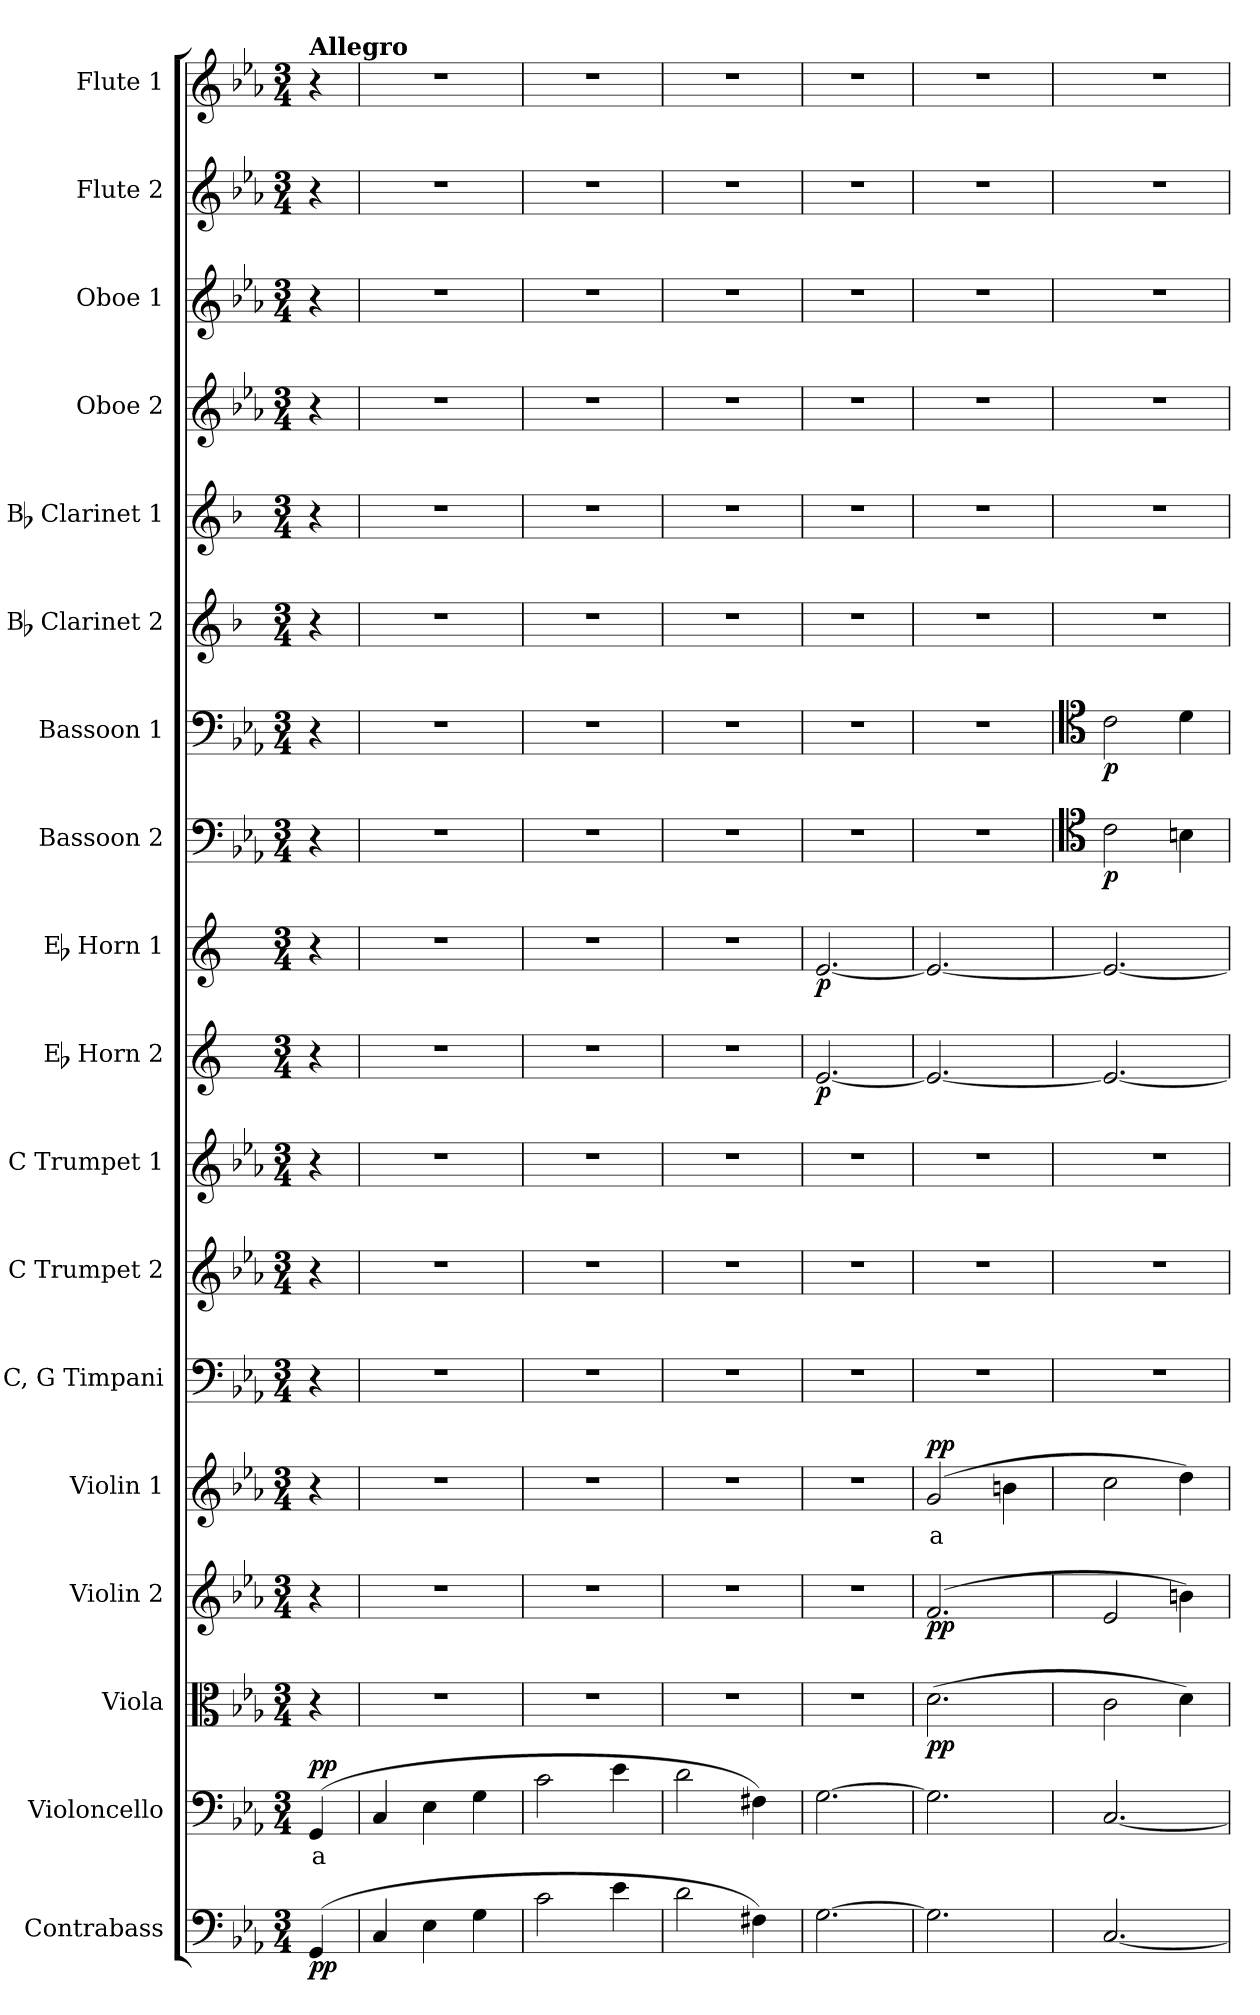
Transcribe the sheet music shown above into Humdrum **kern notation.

**kern	**dynam	**kern	**text	**dynam	**kern	**dynam	**kern	**dynam	**kern	**text	**dynam	**kern	**kern	**kern	**kern	**dynam	**kern	**dynam	**kern	**dynam	**kern	**dynam	**kern	**kern	**kern	**kern	**kern	**kern
*part18	*part18	*part17	*part17	*part17	*part16	*part16	*part15	*part15	*part14	*part14	*part14	*part13	*part12	*part11	*part10	*part10	*part9	*part9	*part8	*part8	*part7	*part7	*part6	*part5	*part4	*part3	*part2	*part1
*staff18	*staff18	*staff17	*staff17	*staff17	*staff16	*staff16	*staff15	*staff15	*staff14	*staff14	*staff14	*staff13	*staff12	*staff11	*staff10	*staff10	*staff9	*staff9	*staff8	*staff8	*staff7	*staff7	*staff6	*staff5	*staff4	*staff3	*staff2	*staff1
*I"Contrabass	*	*I"Violoncello	*	*	*I"Viola	*	*I"Violin 2	*	*I"Violin 1	*	*	*I"C, G Timpani	*I"C Trumpet 2	*I"C Trumpet 1	*I"Eb Horn 2	*	*I"Eb Horn 1	*	*I"Bassoon 2	*	*I"Bassoon 1	*	*I"Bb Clarinet 2	*I"Bb Clarinet 1	*I"Oboe 2	*I"Oboe 1	*I"Flute 2	*I"Flute 1
*I'Cb	*	*I'Vc	*	*	*I'Vla	*	*I'Vln 2	*	*I'Vln 1	*	*	*I'Timp	*I'Tpt 2	*I'Tpt 1	*I'Hn 2	*	*I'Hn 1	*	*I'Bsn 2	*	*I'Bsn 1	*	*I'Cl 2	*I'Cl 1	*I'Ob 2	*I'Ob 1	*I'Fl 2	*I'Fl 1
*clefF4	*	*clefF4	*	*	*clefC3	*	*clefG2	*	*clefG2	*	*	*clefF4	*clefG2	*clefG2	*clefG2	*	*clefG2	*	*clefF4	*	*clefF4	*	*clefG2	*clefG2	*clefG2	*clefG2	*clefG2	*clefG2
*ITrd7c12	*	*	*	*	*	*	*	*	*	*	*	*	*	*	*ITrd5c9	*	*ITrd5c9	*	*	*	*	*	*ITrd1c2	*ITrd1c2	*	*	*	*
*k[b-e-a-]	*	*k[b-e-a-]	*	*	*k[b-e-a-]	*	*k[b-e-a-]	*	*k[b-e-a-]	*	*	*k[b-e-a-]	*k[b-e-a-]	*k[b-e-a-]	*k[b-e-a-]	*	*k[b-e-a-]	*	*k[b-e-a-]	*	*k[b-e-a-]	*	*k[b-e-a-]	*k[b-e-a-]	*k[b-e-a-]	*k[b-e-a-]	*k[b-e-a-]	*k[b-e-a-]
*M3/4	*	*M3/4	*	*	*M3/4	*	*M3/4	*	*M3/4	*	*	*M3/4	*M3/4	*M3/4	*M3/4	*	*M3/4	*	*M3/4	*	*M3/4	*	*M3/4	*M3/4	*M3/4	*M3/4	*M3/4	*M3/4
*MM288	*	*MM288	*	*	*MM288	*	*MM288	*	*MM288	*	*	*MM288	*MM288	*MM288	*MM288	*	*MM288	*	*MM288	*	*MM288	*	*MM288	*MM288	*MM288	*MM288	*MM288	*MM288
=1	=1	=1	=1	=1	=1	=1	=1	=1	=1	=1	=1	=1	=1	=1	=1	=1	=1	=1	=1	=1	=1	=1	=1	=1	=1	=1	=1	=1
!	!	!	!	!	!	!	!	!	!	!	!	!	!	!	!	!	!	!	!	!	!	!	!	!	!	!	!	!LO:TX:a:B:t=Allegro
!	!LO:DY:b	!	!LO:LY:b:color=#FF0000	!LO:DY:b	!	!	!	!	!	!	!	!	!	!	!	!	!	!	!	!	!	!	!	!	!	!	!	!
(4GGG/	pp	(4GG/	a	pp	4r	.	4r	.	4r	.	.	4r	4r	4r	4r	.	4r	.	4r	.	4r	.	4r	4r	4r	4r	4r	4r
=2	=2	=2	=2	=2	=2	=2	=2	=2	=2	=2	=2	=2	=2	=2	=2	=2	=2	=2	=2	=2	=2	=2	=2	=2	=2	=2	=2	=2
4CC/	.	4C/	.	.	2.r	.	2.r	.	2.r	.	.	2.r	2.r	2.r	2.r	.	2.r	.	2.r	.	2.r	.	2.r	2.r	2.r	2.r	2.r	2.r
4EE-\	.	4E-\	.	.	.	.	.	.	.	.	.	.	.	.	.	.	.	.	.	.	.	.	.	.	.	.	.	.
4GG\	.	4G\	.	.	.	.	.	.	.	.	.	.	.	.	.	.	.	.	.	.	.	.	.	.	.	.	.	.
=3	=3	=3	=3	=3	=3	=3	=3	=3	=3	=3	=3	=3	=3	=3	=3	=3	=3	=3	=3	=3	=3	=3	=3	=3	=3	=3	=3	=3
2C\	.	2c\	.	.	2.r	.	2.r	.	2.r	.	.	2.r	2.r	2.r	2.r	.	2.r	.	2.r	.	2.r	.	2.r	2.r	2.r	2.r	2.r	2.r
4E-\	.	4e-\	.	.	.	.	.	.	.	.	.	.	.	.	.	.	.	.	.	.	.	.	.	.	.	.	.	.
=4	=4	=4	=4	=4	=4	=4	=4	=4	=4	=4	=4	=4	=4	=4	=4	=4	=4	=4	=4	=4	=4	=4	=4	=4	=4	=4	=4	=4
2D\	.	2d\	.	.	2.r	.	2.r	.	2.r	.	.	2.r	2.r	2.r	2.r	.	2.r	.	2.r	.	2.r	.	2.r	2.r	2.r	2.r	2.r	2.r
4FF#X\)	.	4F#X\)	.	.	.	.	.	.	.	.	.	.	.	.	.	.	.	.	.	.	.	.	.	.	.	.	.	.
=5	=5	=5	=5	=5	=5	=5	=5	=5	=5	=5	=5	=5	=5	=5	=5	=5	=5	=5	=5	=5	=5	=5	=5	=5	=5	=5	=5	=5
!	!	!	!	!	!	!	!	!	!	!	!	!	!	!	!	!LO:DY:b	!	!LO:DY:b	!	!	!	!	!	!	!	!	!	!
[2.GG\	.	[2.G\	.	.	2.r	.	2.r	.	2.r	.	.	2.r	2.r	2.r	[2.G/	p	[2.G/	p	2.r	.	2.r	.	2.r	2.r	2.r	2.r	2.r	2.r
=6	=6	=6	=6	=6	=6	=6	=6	=6	=6	=6	=6	=6	=6	=6	=6	=6	=6	=6	=6	=6	=6	=6	=6	=6	=6	=6	=6	=6
!	!	!	!	!	!	!LO:DY:b	!	!LO:DY:b	!	!LO:LY:b:color=#FF0000	!LO:DY:b	!	!	!	!	!	!	!	!	!	!	!	!	!	!	!	!	!
2.GG\]	.	2.G\]	.	.	(2.d\	pp	(2.f/	pp	(2g/	a	pp	2.r	2.r	2.r	2.G/_	.	2.G/_	.	2.r	.	2.r	.	2.r	2.r	2.r	2.r	2.r	2.r
.	.	.	.	.	.	.	.	.	4bn\	.	.	.	.	.	.	.	.	.	.	.	.	.	.	.	.	.	.	.
=7	=7	=7	=7	=7	=7	=7	=7	=7	=7	=7	=7	=7	=7	=7	=7	=7	=7	=7	=7	=7	=7	=7	=7	=7	=7	=7	=7	=7
*	*	*	*	*	*	*	*	*	*	*	*	*	*	*	*	*	*	*	*clefC4	*	*clefC4	*	*	*	*	*	*	*
!	!	!	!	!	!	!	!	!	!	!	!	!	!	!	!	!	!	!	!	!LO:DY:b	!	!LO:DY:b	!	!	!	!	!	!
[2.CC/	.	[2.C/	.	.	2c\	.	2e-/	.	2cc\	.	.	2.r	2.r	2.r	2.G/_	.	2.G/_	.	2c\	p	2c\	p	2.r	2.r	2.r	2.r	2.r	2.r
.	.	.	.	.	4d\)	.	4bn\)	.	4dd\)	.	.	.	.	.	.	.	.	.	4Bn\	.	4d\	.	.	.	.	.	.	.
=	=	=	=	=	=	=	=	=	=	=	=	=	=	=	=	=	=	=	=	=	=	=	=	=	=	=	=	=
*-	*-	*-	*-	*-	*-	*-	*-	*-	*-	*-	*-	*-	*-	*-	*-	*-	*-	*-	*-	*-	*-	*-	*-	*-	*-	*-	*-	*-
